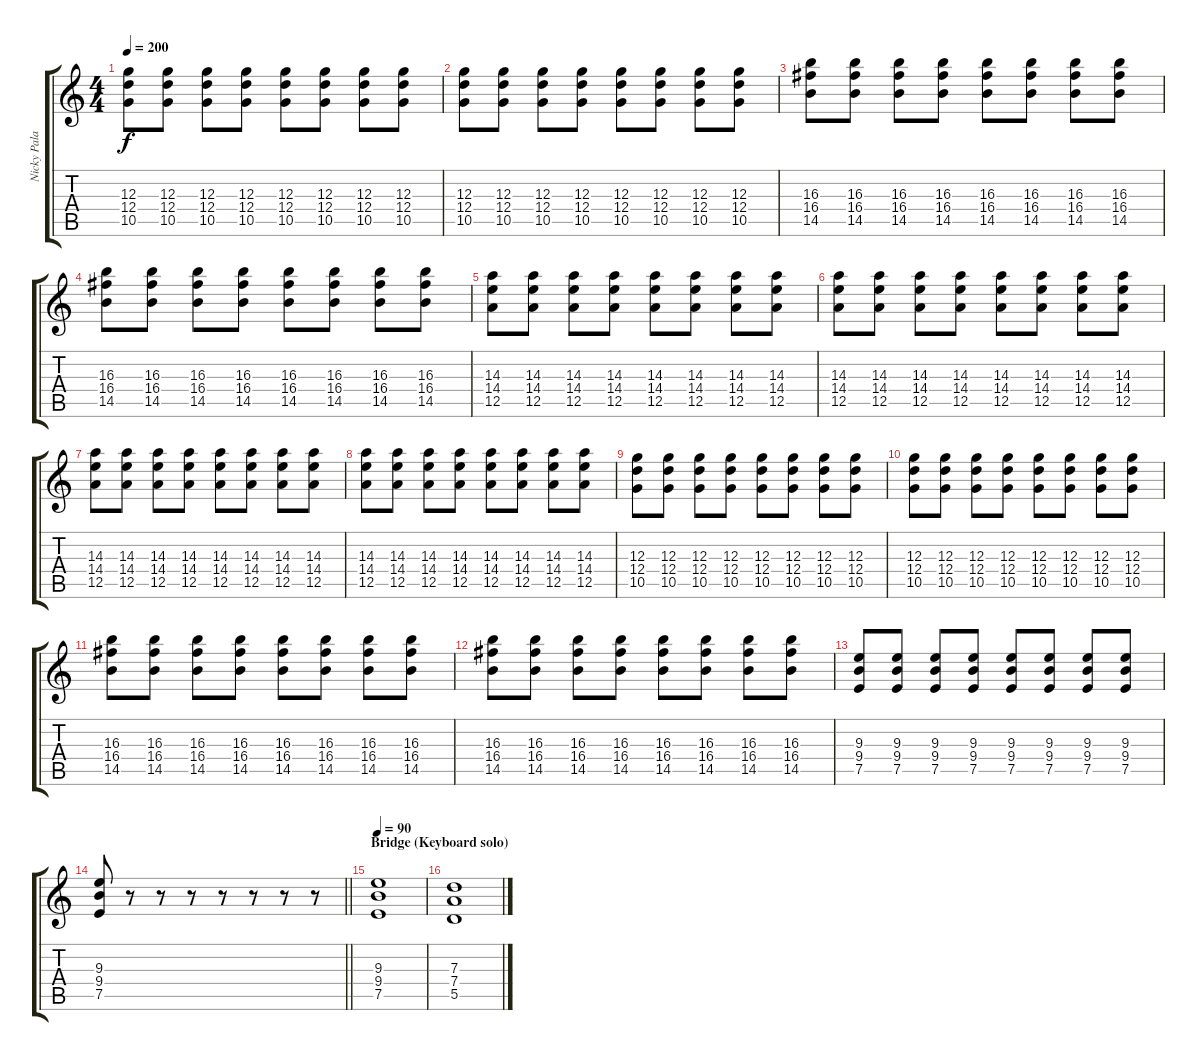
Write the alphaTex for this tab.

\track ("Nicky Palado (Lead Guitar)" "Nicky Pala") {instrument overdrivenguitar}
\staff {score tabs}
\tuning (E4 B3 G3 D3 A2 E2) {hide}
\ts (4 4)
\tempo 200
\clef g2
\ks c
(12.3 12.4 10.5).8{dy f} (12.3 12.4 10.5).8 (12.3 12.4 10.5).8 (12.3 12.4 10.5).8 (12.3 12.4 10.5).8 (12.3 12.4 10.5).8 (12.3 12.4 10.5).8 (12.3 12.4 10.5).8 |
(12.3 12.4 10.5).8 (12.3 12.4 10.5).8 (12.3 12.4 10.5).8 (12.3 12.4 10.5).8 (12.3 12.4 10.5).8 (12.3 12.4 10.5).8 (12.3 12.4 10.5).8 (12.3 12.4 10.5).8 |
(16.3 16.4 14.5).8 (16.3 16.4 14.5).8 (16.3 16.4 14.5).8 (16.3 16.4 14.5).8 (16.3 16.4 14.5).8 (16.3 16.4 14.5).8 (16.3 16.4 14.5).8 (16.3 16.4 14.5).8 |
(16.3 16.4 14.5).8 (16.3 16.4 14.5).8 (16.3 16.4 14.5).8 (16.3 16.4 14.5).8 (16.3 16.4 14.5).8 (16.3 16.4 14.5).8 (16.3 16.4 14.5).8 (16.3 16.4 14.5).8 |
(14.3 14.4 12.5).8 (14.3 14.4 12.5).8 (14.3 14.4 12.5).8 (14.3 14.4 12.5).8 (14.3 14.4 12.5).8 (14.3 14.4 12.5).8 (14.3 14.4 12.5).8 (14.3 14.4 12.5).8 |
(14.3 14.4 12.5).8 (14.3 14.4 12.5).8 (14.3 14.4 12.5).8 (14.3 14.4 12.5).8 (14.3 14.4 12.5).8 (14.3 14.4 12.5).8 (14.3 14.4 12.5).8 (14.3 14.4 12.5).8 |
(14.3 14.4 12.5).8 (14.3 14.4 12.5).8 (14.3 14.4 12.5).8 (14.3 14.4 12.5).8 (14.3 14.4 12.5).8 (14.3 14.4 12.5).8 (14.3 14.4 12.5).8 (14.3 14.4 12.5).8 |
(14.3 14.4 12.5).8 (14.3 14.4 12.5).8 (14.3 14.4 12.5).8 (14.3 14.4 12.5).8 (14.3 14.4 12.5).8 (14.3 14.4 12.5).8 (14.3 14.4 12.5).8 (14.3 14.4 12.5).8 |
(12.3 12.4 10.5).8 (12.3 12.4 10.5).8 (12.3 12.4 10.5).8 (12.3 12.4 10.5).8 (12.3 12.4 10.5).8 (12.3 12.4 10.5).8 (12.3 12.4 10.5).8 (12.3 12.4 10.5).8 |
(12.3 12.4 10.5).8 (12.3 12.4 10.5).8 (12.3 12.4 10.5).8 (12.3 12.4 10.5).8 (12.3 12.4 10.5).8 (12.3 12.4 10.5).8 (12.3 12.4 10.5).8 (12.3 12.4 10.5).8 |
(16.3 16.4 14.5).8 (16.3 16.4 14.5).8 (16.3 16.4 14.5).8 (16.3 16.4 14.5).8 (16.3 16.4 14.5).8 (16.3 16.4 14.5).8 (16.3 16.4 14.5).8 (16.3 16.4 14.5).8 |
(16.3 16.4 14.5).8 (16.3 16.4 14.5).8 (16.3 16.4 14.5).8 (16.3 16.4 14.5).8 (16.3 16.4 14.5).8 (16.3 16.4 14.5).8 (16.3 16.4 14.5).8 (16.3 16.4 14.5).8 |
(9.3 9.4 7.5).8 (9.3 9.4 7.5).8 (9.3 9.4 7.5).8 (9.3 9.4 7.5).8 (9.3 9.4 7.5).8 (9.3 9.4 7.5).8 (9.3 9.4 7.5).8 (9.3 9.4 7.5).8 |
\barLineRight lightlight
(9.3 9.4 7.5).8 r.8 r.8 r.8 r.8 r.8 r.8 r.8 |
\section ("" "Bridge (Keyboard solo)")
\tempo 90
(9.3 9.4 7.5).1 |
(7.3 7.4 5.5).1
